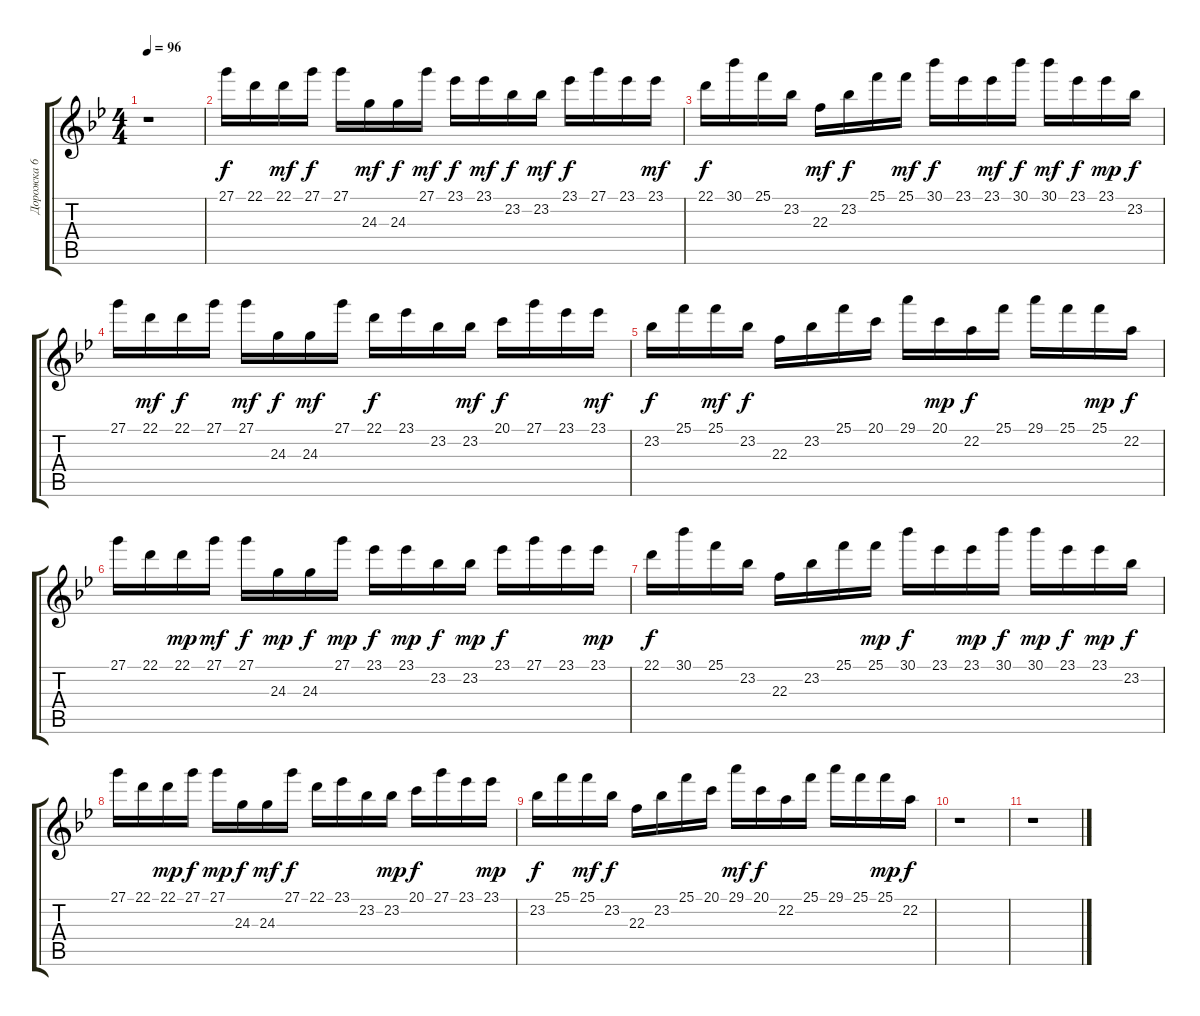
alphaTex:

\track ("Дорожка 6" "Дорожка 6") {instrument oboe}
\staff {score tabs}
\tuning (E4 B3 G3 D3 A2 E2) {hide}
\ts (4 4)
\tempo 96
\clef g2
\ks bb
r.1{dy mf} |
27.1.16{dy f balance 1 instrument fx7echoes} 22.1.16{balance 0} 22.1.16{dy mf} 27.1.16{dy f instrument fx4atmosphere} 27.1.16{balance 4} 24.3.16{dy mf} 24.3.16{dy f} 27.1.16{dy mf} 23.1.16{dy f balance 15} 23.1.16{dy mf} 23.2.16{dy f} 23.2.16{dy mf balance 10} 23.1.16{dy f} 27.1.16 23.1.16{balance 5} 23.1.16{dy mf} |
22.1.16{dy f} 30.1.16{balance 1} 25.1.16 23.2.16 22.3.16{dy mf} 23.2.16{dy f} 25.1.16 25.1.16{dy mf} 30.1.16{dy f balance 15} 23.1.16 23.1.16{dy mf} 30.1.16{dy f balance 0} 30.1.16{dy mf} 23.1.16{dy f} 23.1.16{dy mp balance 14} 23.2.16{dy f balance 16} |
27.1.16 22.1.16{dy mf balance 3} 22.1.16{dy f} 27.1.16 27.1.16{dy mf} 24.3.16{dy f} 24.3.16{dy mf} 27.1.16 22.1.16{dy f balance 15} 23.1.16 23.2.16 23.2.16{dy mf balance 0} 20.1.16{dy f} 27.1.16 23.1.16{balance 14} 23.1.16{dy mf} |
23.2.16{dy f} 25.1.16{balance 1} 25.1.16{dy mf} 23.2.16{dy f} 22.3.16 23.2.16{balance 12} 25.1.16 20.1.16 29.1.16{balance 3} 20.1.16{dy mp balance 0} 22.2.16{dy f} 25.1.16 29.1.16 25.1.16 25.1.16{dy mp} 22.2.16{dy f balance 14} |
27.1.16{balance 1} 22.1.16{balance 0} 22.1.16{dy mp} 27.1.16{dy mf instrument fx4atmosphere} 27.1.16{dy f balance 4} 24.3.16{dy mp} 24.3.16{dy f} 27.1.16{dy mp} 23.1.16{dy f balance 15} 23.1.16{dy mp} 23.2.16{dy f} 23.2.16{dy mp balance 10} 23.1.16{dy f} 27.1.16 23.1.16{balance 5} 23.1.16{dy mp} |
22.1.16{dy f} 30.1.16{balance 1} 25.1.16 23.2.16 22.3.16 23.2.16 25.1.16 25.1.16{dy mp} 30.1.16{dy f balance 15} 23.1.16 23.1.16{dy mp} 30.1.16{dy f balance 0} 30.1.16{dy mp} 23.1.16{dy f} 23.1.16{dy mp balance 14} 23.2.16{dy f balance 16} |
27.1.16 22.1.16{balance 3} 22.1.16{dy mp} 27.1.16{dy f} 27.1.16{dy mp} 24.3.16{dy f} 24.3.16{dy mf} 27.1.16{dy f} 22.1.16{balance 15} 23.1.16 23.2.16 23.2.16{dy mp balance 0} 20.1.16{dy f} 27.1.16 23.1.16{balance 14} 23.1.16{dy mp} |
23.2.16{dy f} 25.1.16{balance 1} 25.1.16{dy mf} 23.2.16{dy f} 22.3.16 23.2.16{balance 12} 25.1.16 20.1.16 29.1.16{dy mf balance 3} 20.1.16{dy f balance 0} 22.2.16 25.1.16 29.1.16 25.1.16 25.1.16{dy mp} 22.2.16{dy f balance 14} |
r.1 |
r.1
